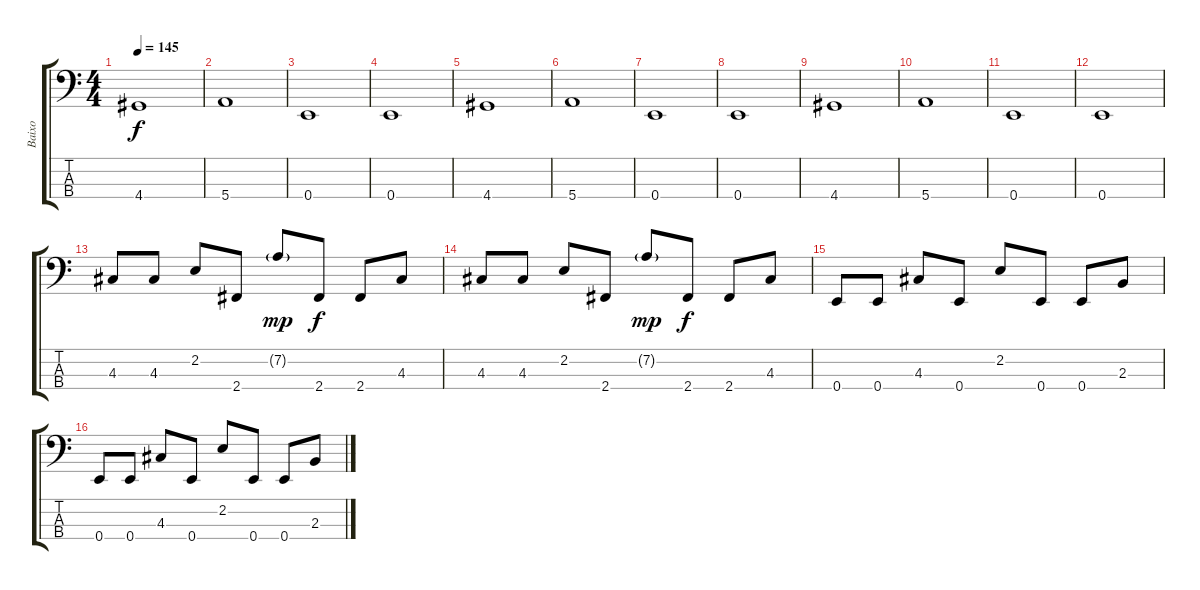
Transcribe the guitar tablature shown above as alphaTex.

\track ("Baixo" "Baixo") {instrument electricbassfinger}
\staff {score tabs}
\tuning (G2 D2 A1 E1) {hide}
\ts (4 4)
\tempo 145
\clef f4
\ks c
4.4.1{dy f} |
5.4.1 |
0.4.1 |
0.4.1 |
4.4.1 |
5.4.1 |
0.4.1 |
0.4.1 |
4.4.1 |
5.4.1 |
0.4.1 |
0.4.1 |
4.3.8 4.3.8 2.2.8 2.4.8 7.2{g}.8{dy mp} 2.4.8{dy f} 2.4.8 4.3.8 |
4.3.8 4.3.8 2.2.8 2.4.8 7.2{g}.8{dy mp} 2.4.8{dy f} 2.4.8 4.3.8 |
0.4.8 0.4.8 4.3.8 0.4.8 2.2.8 0.4.8 0.4.8 2.3.8 |
0.4.8 0.4.8 4.3.8 0.4.8 2.2.8 0.4.8 0.4.8 2.3.8
